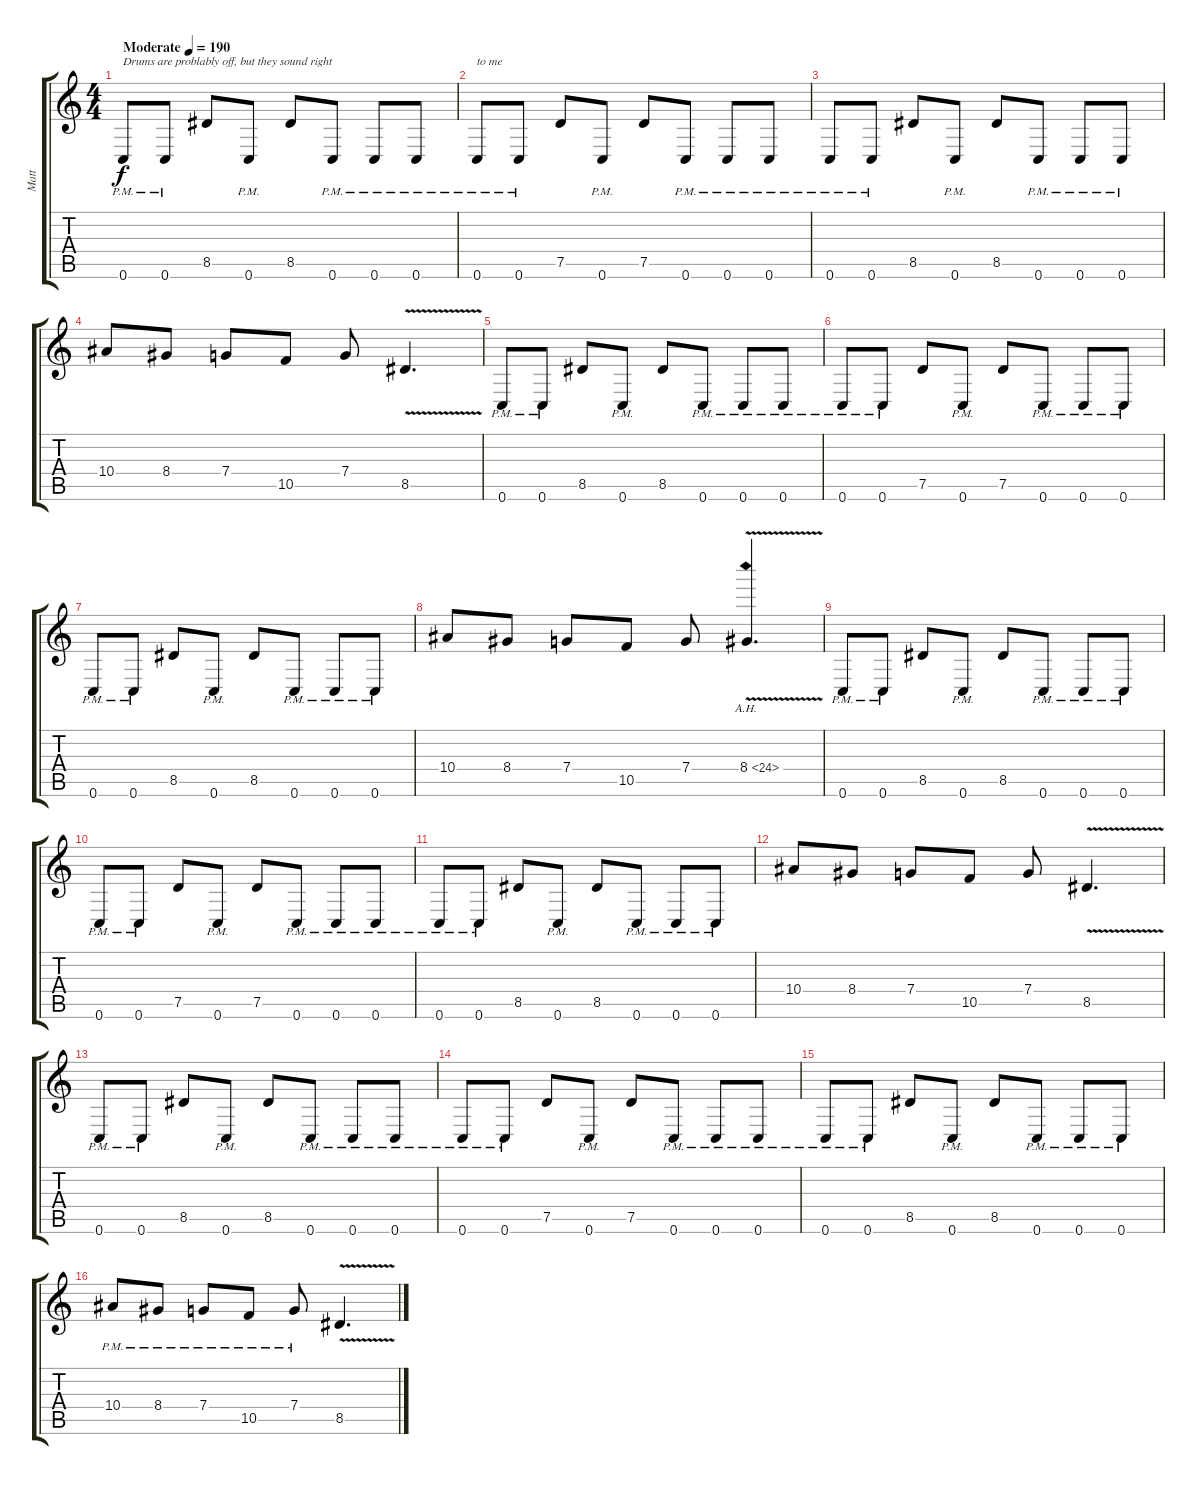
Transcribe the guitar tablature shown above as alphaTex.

\track ("Matt" "Matt") {instrument overdrivenguitar}
\staff {score tabs}
\tuning (D4 A3 F3 C3 G2 C2) {hide}
\ts (4 4)
\tempo (190 "Moderate")
\clef g2
\ks c
0.6{pm}.8{txt "Drums are problably off, but they sound right" dy f instrument overdrivenguitar} 0.6{pm}.8 8.5.8 0.6{pm}.8 8.5.8 0.6{pm}.8 0.6{pm}.8 0.6{pm}.8 |
0.6{pm}.8{txt "to me"} 0.6{pm}.8 7.5.8 0.6{pm}.8 7.5.8 0.6{pm}.8 0.6{pm}.8 0.6{pm}.8 |
0.6{pm}.8 0.6{pm}.8 8.5.8 0.6{pm}.8 8.5.8 0.6{pm}.8 0.6{pm}.8 0.6{pm}.8 |
10.4.8 8.4.8 7.4.8 10.5.8 7.4.8 8.5{v}.4{d} |
0.6{pm}.8 0.6{pm}.8 8.5.8 0.6{pm}.8 8.5.8 0.6{pm}.8 0.6{pm}.8 0.6{pm}.8 |
0.6{pm}.8 0.6{pm}.8 7.5.8 0.6{pm}.8 7.5.8 0.6{pm}.8 0.6{pm}.8 0.6{pm}.8 |
0.6{pm}.8 0.6{pm}.8 8.5.8 0.6{pm}.8 8.5.8 0.6{pm}.8 0.6{pm}.8 0.6{pm}.8 |
10.4.8 8.4.8 7.4.8 10.5.8 7.4.8 8.4{ah 16 v}.4{d volume 16} |
0.6{pm}.8{volume 15} 0.6{pm}.8 8.5.8 0.6{pm}.8 8.5.8 0.6{pm}.8 0.6{pm}.8 0.6{pm}.8 |
0.6{pm}.8 0.6{pm}.8 7.5.8 0.6{pm}.8 7.5.8 0.6{pm}.8 0.6{pm}.8 0.6{pm}.8 |
0.6{pm}.8 0.6{pm}.8 8.5.8 0.6{pm}.8 8.5.8 0.6{pm}.8 0.6{pm}.8 0.6{pm}.8 |
10.4.8 8.4.8 7.4.8 10.5.8 7.4.8 8.5{v}.4{d} |
0.6{pm}.8 0.6{pm}.8 8.5.8 0.6{pm}.8 8.5.8 0.6{pm}.8 0.6{pm}.8 0.6{pm}.8 |
0.6{pm}.8 0.6{pm}.8 7.5.8 0.6{pm}.8 7.5.8 0.6{pm}.8 0.6{pm}.8 0.6{pm}.8 |
0.6{pm}.8 0.6{pm}.8 8.5.8 0.6{pm}.8 8.5.8 0.6{pm}.8 0.6{pm}.8 0.6{pm}.8 |
10.4{pm}.8 8.4{pm}.8 7.4{pm}.8 10.5{pm}.8 7.4{pm}.8 8.5{v}.4{d}
